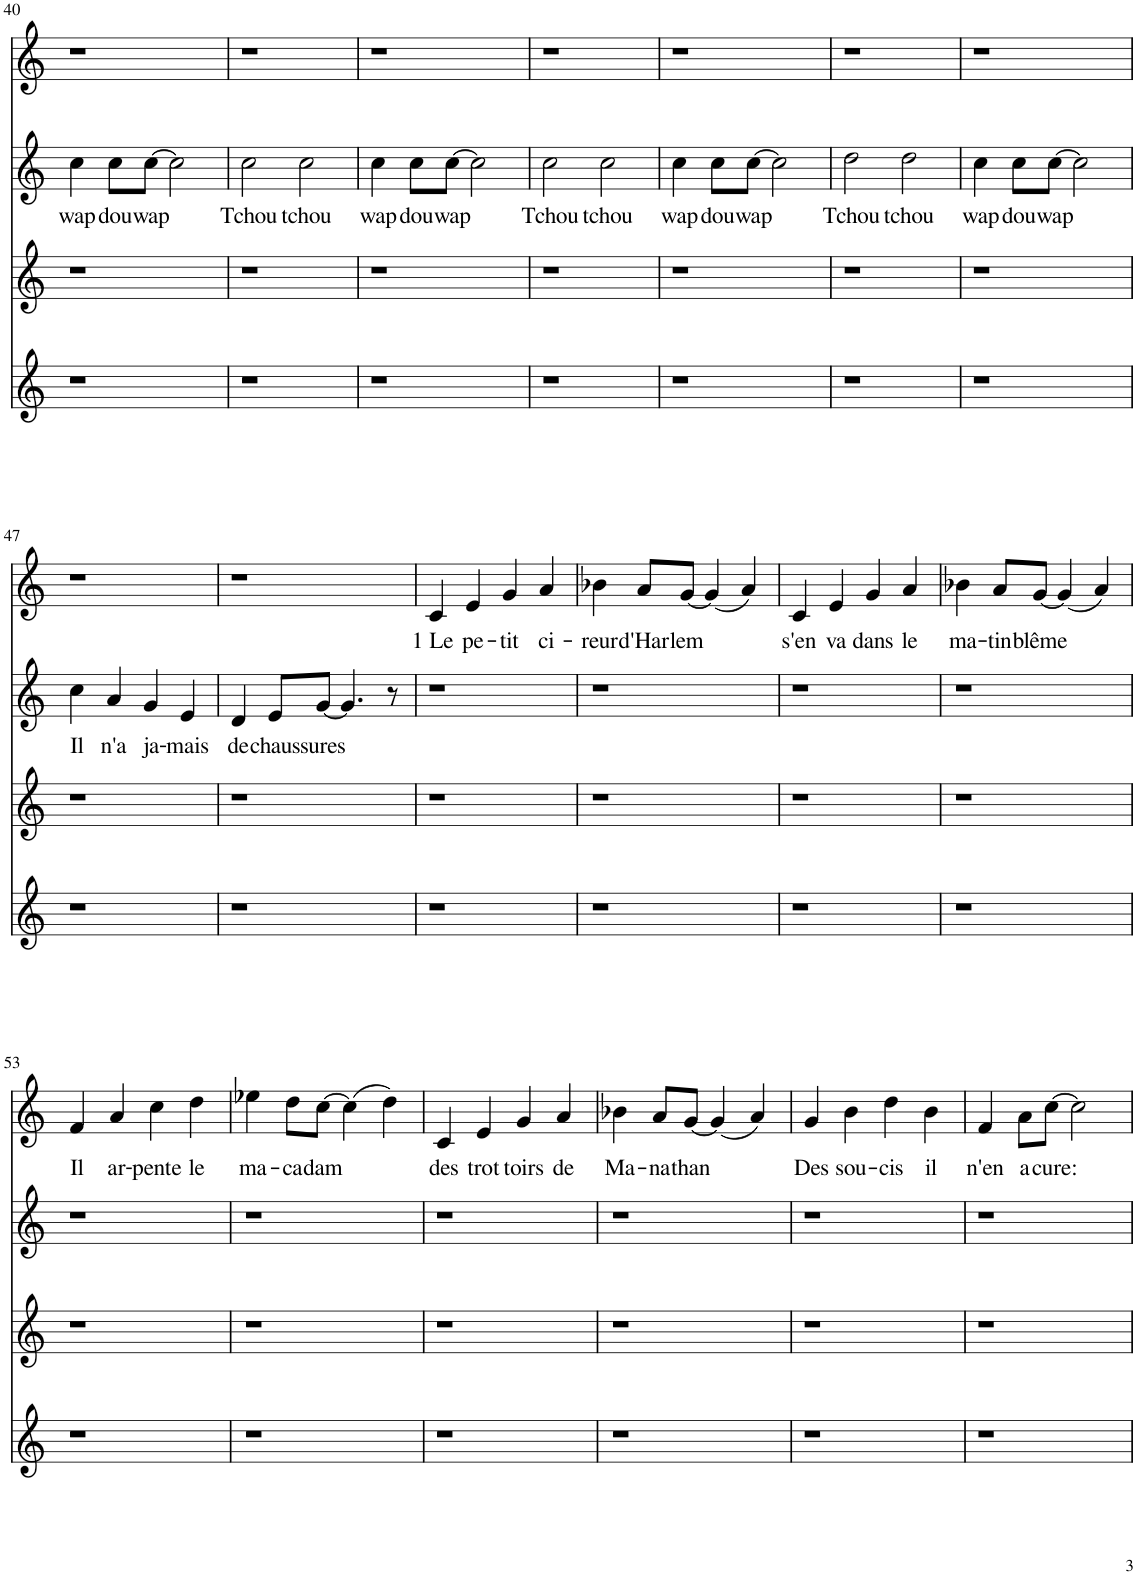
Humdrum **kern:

**kern	**kern	**kern	**text	**kern	**text
*part4	*part3	*part2	*part2	*part1	*part1
*staff4	*staff3	*staff2	*staff2	*staff1	*staff1
*I"2	*I"3	*I"4	*	*I"1	*
!!LO:PB:g=z
*clefG2	*clefG2	*clefG2	*	*clefG2	*
*	*Trd4c7	*	*	*	*
*k[]	*k[]	*k[]	*	*k[]	*
*M4/4	*M4/4	*M4/4	*	*M4/4	*
*met(c)	*met(c)	*met(c)	*	*met(c)	*
=40	=40	=40	=40	=40	=40
!	!	!	!LO:LY:b	!	!
1r	1r	4cc\	wap	1r	.
!	!	!	!LO:LY:b	!	!
.	.	8cc\L	dou	.	.
!	!	!	!LO:LY:b	!	!
.	.	[8cc\J	wap	.	.
.	.	2cc\]	.	.	.
=41	=41	=41	=41	=41	=41
!	!	!	!LO:LY:b	!	!
1r	1r	2cc\	Tchou	1r	.
!	!	!	!LO:LY:b	!	!
.	.	2cc\	tchou	.	.
=42	=42	=42	=42	=42	=42
!	!	!	!LO:LY:b	!	!
1r	1r	4cc\	wap	1r	.
!	!	!	!LO:LY:b	!	!
.	.	8cc\L	dou	.	.
!	!	!	!LO:LY:b	!	!
.	.	[8cc\J	wap	.	.
.	.	2cc\]	.	.	.
=43	=43	=43	=43	=43	=43
!	!	!	!LO:LY:b	!	!
1r	1r	2cc\	Tchou	1r	.
!	!	!	!LO:LY:b	!	!
.	.	2cc\	tchou	.	.
=44	=44	=44	=44	=44	=44
!	!	!	!LO:LY:b	!	!
1r	1r	4cc\	wap	1r	.
!	!	!	!LO:LY:b	!	!
.	.	8cc\L	dou	.	.
!	!	!	!LO:LY:b	!	!
.	.	[8cc\J	wap	.	.
.	.	2cc\]	.	.	.
=45	=45	=45	=45	=45	=45
!	!	!	!LO:LY:b	!	!
1r	1r	2dd\	Tchou	1r	.
!	!	!	!LO:LY:b	!	!
.	.	2dd\	tchou	.	.
=46	=46	=46	=46	=46	=46
!	!	!	!LO:LY:b	!	!
1r	1r	4cc\	wap	1r	.
!	!	!	!LO:LY:b	!	!
.	.	8cc\L	dou	.	.
!	!	!	!LO:LY:b	!	!
.	.	[8cc\J	wap	.	.
.	.	2cc\]	.	.	.
!!LO:LB:g=z
=47	=47	=47	=47	=47	=47
!	!	!	!LO:LY:b	!	!
1r	1r	4cc\	Il	1r	.
!	!	!	!LO:LY:b	!	!
.	.	4a/	n'a	.	.
!	!	!	!LO:LY:b	!	!
.	.	4g/	ja-	.	.
!	!	!	!LO:LY:b	!	!
.	.	4e/	-mais	.	.
=48	=48	=48	=48	=48	=48
!	!	!	!LO:LY:b	!	!
1r	1r	4d/	de	1r	.
!	!	!	!LO:LY:b	!	!
.	.	8e/L	chaus-	.	.
!	!	!	!LO:LY:b	!	!
.	.	[8g/J	-sures	.	.
.	.	4.g/]	.	.	.
.	.	8r	.	.	.
=49	=49	=49	=49	=49	=49
!	!	!	!	!	!LO:LY:b
1r	1r	1r	.	4c/	1 Le
!	!	!	!	!	!LO:LY:b
.	.	.	.	4e/	pe-
!	!	!	!	!	!LO:LY:b
.	.	.	.	4g/	-tit
!	!	!	!	!	!LO:LY:b
.	.	.	.	4a/	ci-
=50	=50	=50	=50	=50	=50
!	!	!	!	!	!LO:LY:b
1r	1r	1r	.	4b-X\	-reur
!	!	!	!	!	!LO:LY:b
.	.	.	.	8a/L	d'Har-
!	!	!	!	!	!LO:LY:b
.	.	.	.	[8g/J	-lem
.	.	.	.	(4g/]	.
.	.	.	.	4a/)	.
=51	=51	=51	=51	=51	=51
!	!	!	!	!	!LO:LY:b
1r	1r	1r	.	4c/	s'en
!	!	!	!	!	!LO:LY:b
.	.	.	.	4e/	va
!	!	!	!	!	!LO:LY:b
.	.	.	.	4g/	dans
!	!	!	!	!	!LO:LY:b
.	.	.	.	4a/	le
=52	=52	=52	=52	=52	=52
!	!	!	!	!	!LO:LY:b
1r	1r	1r	.	4b-X\	ma-
!	!	!	!	!	!LO:LY:b
.	.	.	.	8a/L	-tin
!	!	!	!	!	!LO:LY:b
.	.	.	.	[8g/J	blême
.	.	.	.	(4g/]	.
.	.	.	.	4a/)	.
!!LO:LB:g=z
=53	=53	=53	=53	=53	=53
!	!	!	!	!	!LO:LY:b
1r	1r	1r	.	4f/	Il
!	!	!	!	!	!LO:LY:b
.	.	.	.	4a/	ar-
!	!	!	!	!	!LO:LY:b
.	.	.	.	4cc\	-pente
!	!	!	!	!	!LO:LY:b
.	.	.	.	4dd\	le
=54	=54	=54	=54	=54	=54
!	!	!	!	!	!LO:LY:b
1r	1r	1r	.	4ee-X\	ma-
!	!	!	!	!	!LO:LY:b
.	.	.	.	8dd\L	-ca-
!	!	!	!	!	!LO:LY:b
.	.	.	.	[8cc\J	-dam
.	.	.	.	(4cc\]	.
.	.	.	.	4dd\)	.
=55	=55	=55	=55	=55	=55
!	!	!	!	!	!LO:LY:b
1r	1r	1r	.	4c/	des
!	!	!	!	!	!LO:LY:b
.	.	.	.	4e/	trot-
!	!	!	!	!	!LO:LY:b
.	.	.	.	4g/	-toirs
!	!	!	!	!	!LO:LY:b
.	.	.	.	4a/	de
=56	=56	=56	=56	=56	=56
!	!	!	!	!	!LO:LY:b
1r	1r	1r	.	4b-X\	Ma-
!	!	!	!	!	!LO:LY:b
.	.	.	.	8a/L	-na-
!	!	!	!	!	!LO:LY:b
.	.	.	.	[8g/J	-than
.	.	.	.	(4g/]	.
.	.	.	.	4a/)	.
=57	=57	=57	=57	=57	=57
!	!	!	!	!	!LO:LY:b
1r	1r	1r	.	4g/	Des
!	!	!	!	!	!LO:LY:b
.	.	.	.	4b\	sou-
!	!	!	!	!	!LO:LY:b
.	.	.	.	4dd\	-cis
!	!	!	!	!	!LO:LY:b
.	.	.	.	4b\	il
=58	=58	=58	=58	=58	=58
!	!	!	!	!	!LO:LY:b
1r	1r	1r	.	4f/	n'en
!	!	!	!	!	!LO:LY:b
.	.	.	.	8a\L	a
!	!	!	!	!	!LO:LY:b
.	.	.	.	[8cc\J	cure:
.	.	.	.	2cc\]	.
=	=	=	=	=	=
*-	*-	*-	*-	*-	*-
